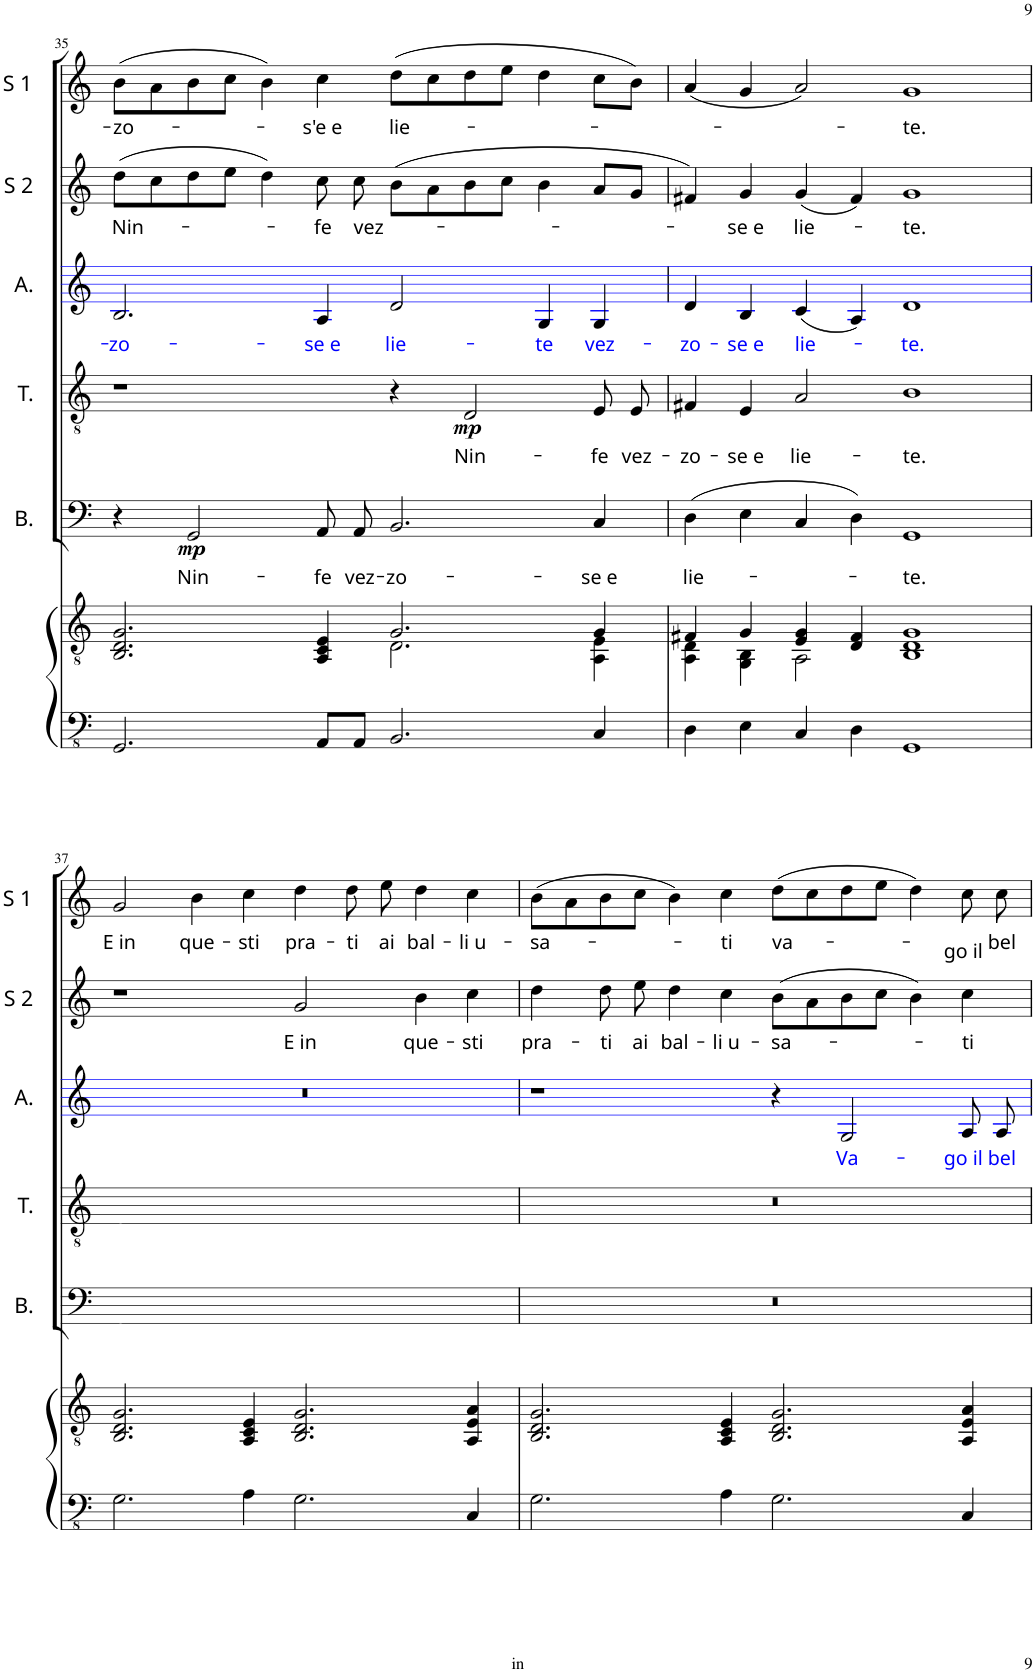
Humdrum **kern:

**kern	**kern	**kern	**text	**dynam	**kern	**text	**dynam	**kern	**text	**kern	**text	**kern	**text
*part6	*part6	*part5	*part5	*part5	*part4	*part4	*part4	*part3	*part3	*part2	*part2	*part1	*part1
*staff7	*staff6	*staff5	*staff5	*staff5	*staff4	*staff4	*staff4	*staff3	*staff3	*staff2	*staff2	*staff1	*staff1
*I"Piano	*	*I"B.	*	*	*I"T.	*	*	*I"A.	*	*I"S 2	*	*I"S 1	*
*I'Pno	*	*I'B.	*	*	*I'T.	*	*	*I'A.	*	*I'S 2	*	*I'S 1	*
!!LO:PB:g=z
*clefFv4	*clefGv2	*clefF4	*	*	*clefGv2	*	*	*clefG2	*	*clefG2	*	*clefG2	*
*k[]	*k[]	*k[]	*	*	*k[]	*	*	*k[]	*	*k[]	*	*k[]	*
*M4/2	*M4/2	*M4/2	*	*	*M4/2	*	*	*M4/2	*	*M4/2	*	*M4/2	*
=35	=35	=35	=35	=35	=35	=35	=35	=35	=35	=35	=35	=35	=35
*	*^	*	*	*	*	*	*	*	*	*	*	*	*
!	!	!	!	!	!	!	!	!	!	!LO:LY:b:color=#0000FF	!	!LO:LY:b	!	!LO:LY:b
2.GGG/	2.BB/ 2.D/ 2.G/	1ryy	4r	.	.	1r	.	.	2.B/	-zo-	(8dd\L	Nin-	(8b\L	-zo-
.	.	.	.	.	.	.	.	.	.	.	8cc\	.	8a\	.
!	!	!	!	!LO:LY:b	!LO:DY:b	!	!	!	!	!	!	!	!	!
.	.	.	2GG/	Nin-	mp	.	.	.	.	.	8dd\	.	8b\	.
.	.	.	.	.	.	.	.	.	.	.	8ee\J	.	8cc\J	.
.	.	.	.	.	.	.	.	.	.	.	4dd\)	.	4b\)	.
!	!	!	!	!LO:LY:b	!	!	!	!	!	!LO:LY:b:color=#0000FF	!	!LO:LY:b	!	!LO:LY:b
8AAA/L	4AA/ 4C/ 4E/	.	8AA/L	-fe	.	.	.	.	4A/	-se e	8cc\	-fe	4cc\	-s'e e
!	!	!	!	!LO:LY:b	!	!	!	!	!	!	!	!LO:LY:b	!	!
8AAA/J	.	.	8AA/J	vez-	.	.	.	.	.	.	8cc\	vez-	.	.
!	!	!	!	!LO:LY:b	!	!	!	!	!	!LO:LY:b:color=#0000FF	!	!	!	!LO:LY:b
2.BBB/	2.G/	2.D\	2.BB/	-zo-	.	4r	.	.	2d/	lie-	(8b\L	.	(8dd\L	lie-
.	.	.	.	.	.	.	.	.	.	.	8a\	.	8cc\	.
!	!	!	!	!	!	!	!LO:LY:b	!LO:DY:b	!	!	!	!	!	!
.	.	.	.	.	.	2D/	Nin-	mp	.	.	8b\	.	8dd\	.
.	.	.	.	.	.	.	.	.	.	.	8cc\J	.	8ee\J	.
!	!	!	!	!	!	!	!	!	!	!LO:LY:b:color=#0000FF	!	!	!	!
.	.	.	.	.	.	.	.	.	4G/	-te	4b\	.	4dd\	.
!	!	!	!	!LO:LY:b	!	!	!LO:LY:b	!	!	!LO:LY:b:color=#0000FF	!	!	!	!
4CC/	4G/	4AA\ 4E\	4C/	-se e	.	8E/L	-fe	.	4G/	vez-	8a/L	.	8cc\L	.
!	!	!	!	!	!	!	!LO:LY:b	!	!	!	!	!	!	!
.	.	.	.	.	.	8E/J	vez-	.	.	.	8g/J	.	8b\J)	.
=36	=36	=36	=36	=36	=36	=36	=36	=36	=36	=36	=36	=36	=36	=36
!	!	!	!	!LO:LY:b	!	!	!LO:LY:b	!	!	!LO:LY:b:color=#0000FF	!	!	!	!
4DD\	4F#X/	4AA\ 4D\	(4D\	lie-	.	4F#X/	-zo-	.	4d/	-zo-	4f#X/)	.	(4a/	.
!	!	!	!	!	!	!	!LO:LY:b	!	!	!LO:LY:b:color=#0000FF	!	!LO:LY:b	!	!
4EE\	4G/	4GG\ 4BB\	4E\	.	.	4E/	-se e	.	4B/	-se e	4g/	-se e	4g/	.
!	!	!	!	!	!	!	!LO:LY:b	!	!	!LO:LY:b:color=#0000FF	!	!LO:LY:b	!	!
4CC/	4E/ 4G/	2AA\	4C/	.	.	2A/	lie-	.	(4c/	lie-	(4g/	lie-	2a/)	.
4DD\	4D/ 4F#/	.	4D\)	.	.	.	.	.	4A/)	.	4f#/)	.	.	.
!	!	!	!	!LO:LY:b	!	!	!LO:LY:b	!	!	!LO:LY:b:color=#0000FF	!	!LO:LY:b	!	!LO:LY:b
1GGG	1G	1BB 1D	1GG	-te.	.	1B	-te.	.	1d	-te.	1g	-te.	1g	-te.
!!LO:LB:g=z
=37	=37	=37	=37	=37	=37	=37	=37	=37	=37	=37	=37	=37	=37	=37
!	!	!	!	!	!	!	!	!	!	!	!	!	!	!LO:LY:b
*	*v	*v	*	*	*	*	*	*	*	*	*	*	*	*
2.GG\	2.BB/ 2.D/ 2.G/	0FF!i	.	.	0D!i	.	.	0r	.	1r	.	2g/	E in
!	!	!	!	!	!	!	!	!	!	!	!	!	!LO:LY:b
.	.	.	.	.	.	.	.	.	.	.	.	4b\	que-
!	!	!	!	!	!	!	!	!	!	!	!	!	!LO:LY:b
4AA\	4AA/ 4C/ 4E/	.	.	.	.	.	.	.	.	.	.	4cc\	-sti
!	!	!	!	!	!	!	!	!	!	!	!LO:LY:b	!	!LO:LY:b
2.GG\	2.BB/ 2.D/ 2.G/	.	.	.	.	.	.	.	.	2g/	E in	4dd\	pra-
!	!	!	!	!	!	!	!	!	!	!	!	!	!LO:LY:b
.	.	.	.	.	.	.	.	.	.	.	.	8dd\	-ti
!	!	!	!	!	!	!	!	!	!	!	!	!	!LO:LY:b
.	.	.	.	.	.	.	.	.	.	.	.	8ee\	ai
!	!	!	!	!	!	!	!	!	!	!	!LO:LY:b	!	!LO:LY:b
.	.	.	.	.	.	.	.	.	.	4b\	que-	4dd\	bal-
!	!	!	!	!	!	!	!	!	!	!	!LO:LY:b	!	!LO:LY:b
4CC/	4AA/ 4E/ 4A/	.	.	.	.	.	.	.	.	4cc\	-sti	4cc\	-li u-
=38	=38	=38	=38	=38	=38	=38	=38	=38	=38	=38	=38	=38	=38
!	!	!	!	!	!	!	!	!	!	!	!LO:LY:b	!	!LO:LY:b
2.GG\	2.BB/ 2.D/ 2.G/	0r	.	.	0r	.	.	1r	.	4dd\	pra-	(8b\L	-sa-
.	.	.	.	.	.	.	.	.	.	.	.	8a\	.
!	!	!	!	!	!	!	!	!	!	!	!LO:LY:b	!	!
.	.	.	.	.	.	.	.	.	.	8dd\	-ti	8b\	.
!	!	!	!	!	!	!	!	!	!	!	!LO:LY:b	!	!
.	.	.	.	.	.	.	.	.	.	8ee\	ai	8cc\J	.
!	!	!	!	!	!	!	!	!	!	!	!LO:LY:b	!	!
.	.	.	.	.	.	.	.	.	.	4dd\	bal-	4b\)	.
!	!	!	!	!	!	!	!	!	!	!	!LO:LY:b	!	!LO:LY:b
4AA\	4AA/ 4C/ 4E/	.	.	.	.	.	.	.	.	4cc\	-li u-	4cc\	-ti
!	!	!	!	!	!	!	!	!	!	!	!LO:LY:b	!	!LO:LY:b
2.GG\	2.BB/ 2.D/ 2.G/	.	.	.	.	.	.	4r	.	(8b\L	-sa-	(8dd\L	va-
.	.	.	.	.	.	.	.	.	.	8a\	.	8cc\	.
!	!	!	!	!	!	!	!	!	!LO:LY:b:color=#0000FF	!	!	!	!
.	.	.	.	.	.	.	.	2G/	Va-	8b\	.	8dd\	.
.	.	.	.	.	.	.	.	.	.	8cc\J	.	8ee\J	.
.	.	.	.	.	.	.	.	.	.	4b\)	.	4dd\)	.
!	!	!	!	!	!	!	!	!	!LO:LY:b:color=#0000FF	!	!LO:LY:b	!	!LO:LY:b
4CC/	4AA/ 4E/ 4A/	.	.	.	.	.	.	8A/L	-go il	4cc\	-ti	8cc\	-go il
!	!	!	!	!	!	!	!	!	!LO:LY:b:color=#0000FF	!	!	!	!LO:LY:b
.	.	.	.	.	.	.	.	8A/J	bel	.	.	8cc\	bel
=	=	=	=	=	=	=	=	=	=	=	=	=	=
*-	*-	*-	*-	*-	*-	*-	*-	*-	*-	*-	*-	*-	*-
